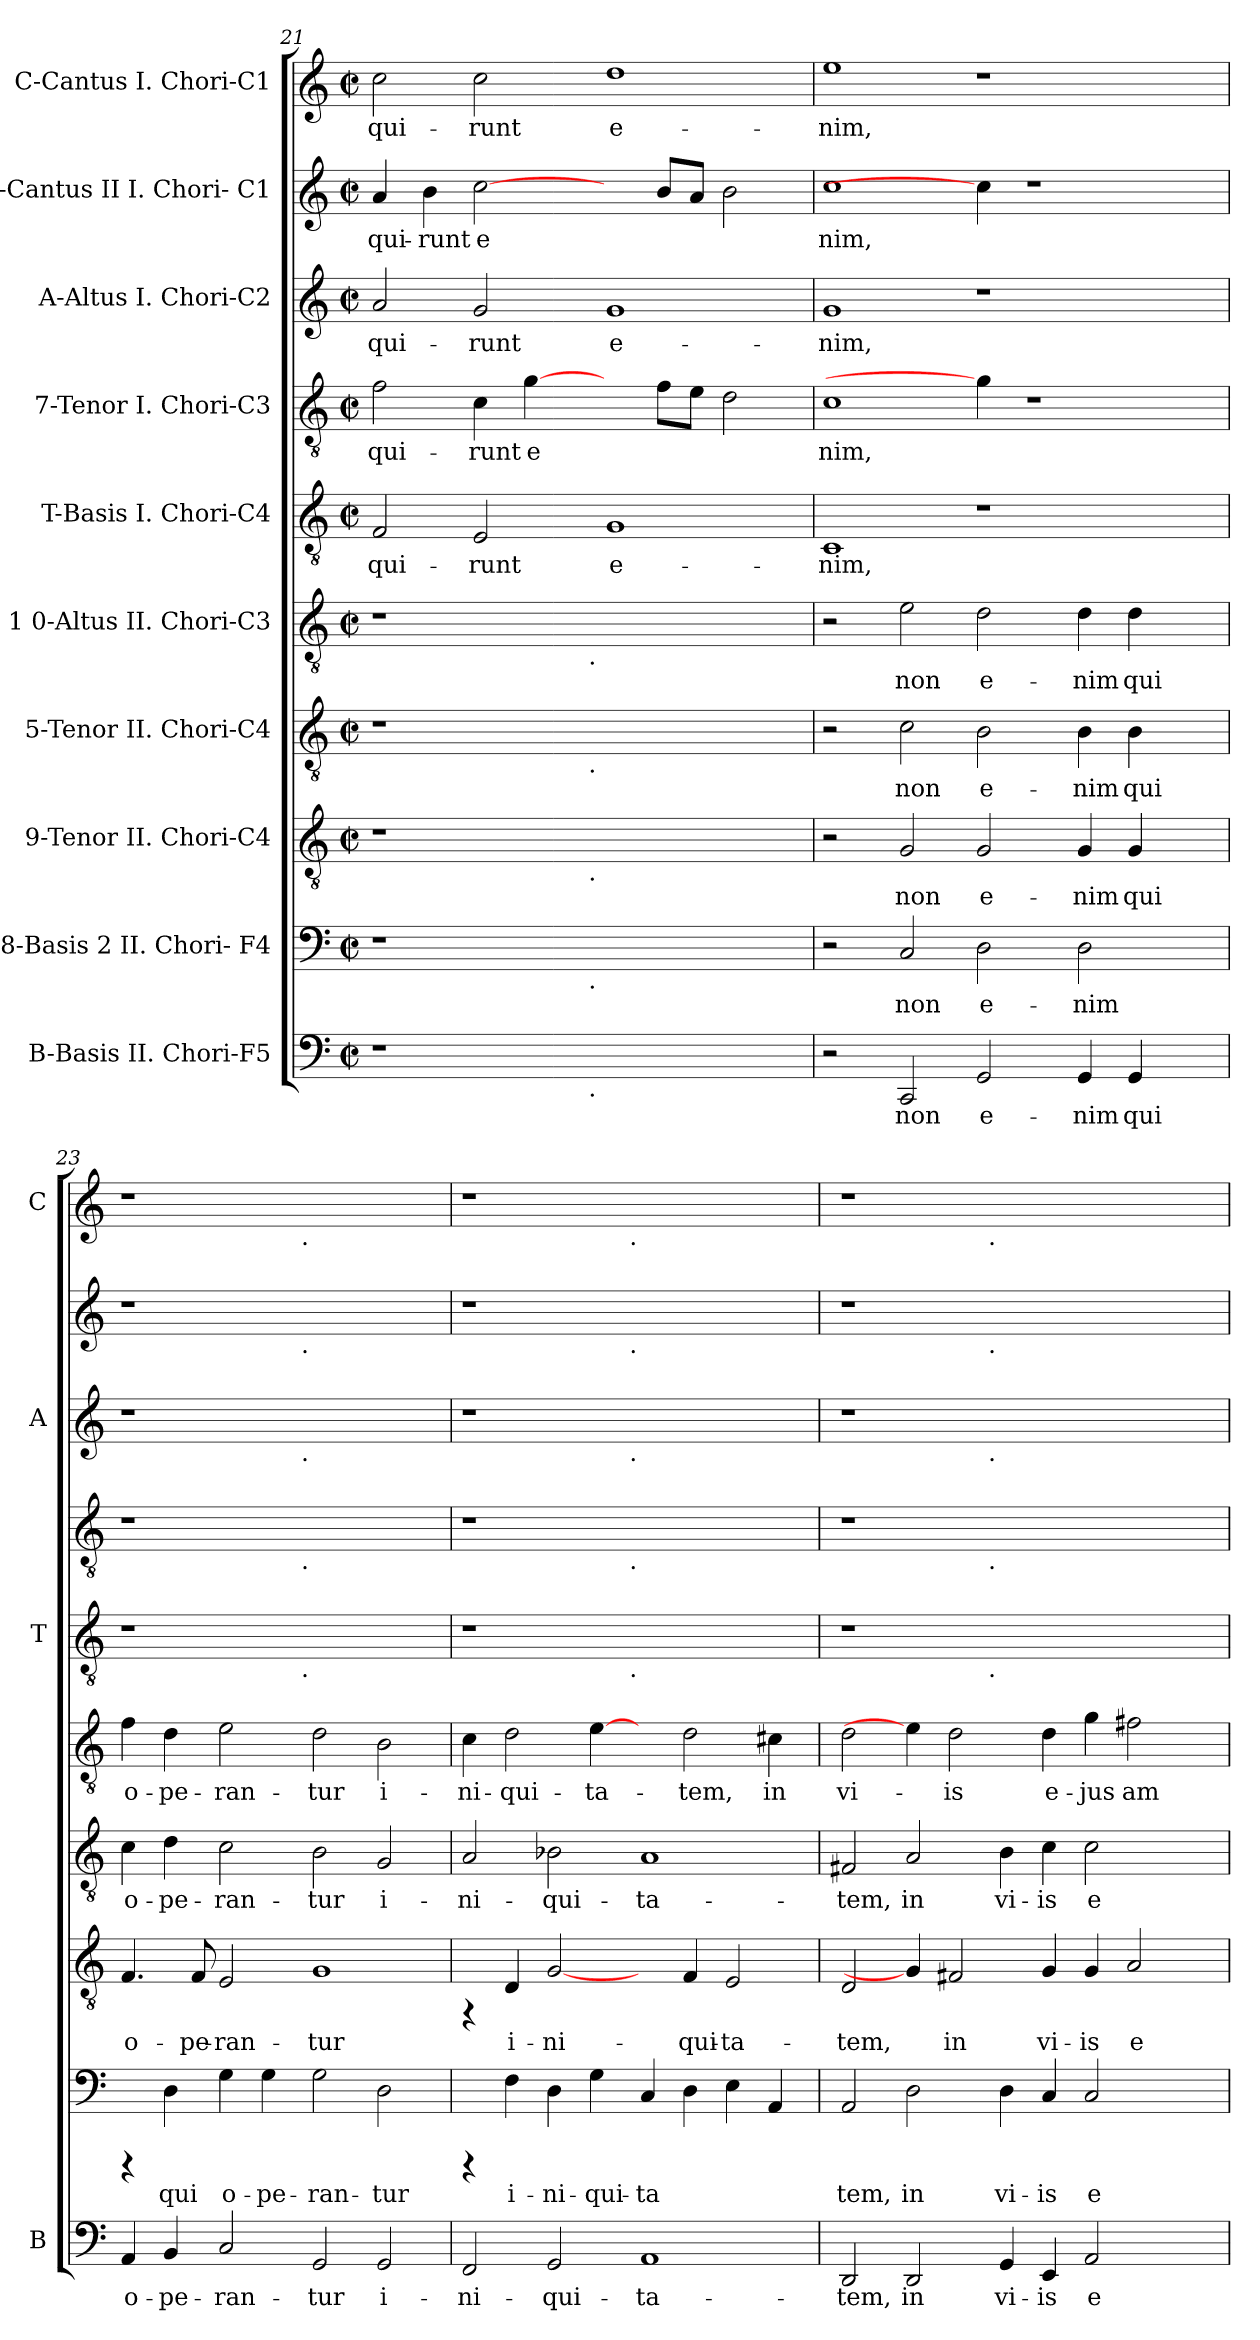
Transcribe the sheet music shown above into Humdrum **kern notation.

**kern	**text	**kern	**text	**kern	**text	**kern	**text	**kern	**text	**kern	**text	**kern	**text	**kern	**text	**kern	**text	**kern	**text
*part10	*part10	*part9	*part9	*part8	*part8	*part7	*part7	*part6	*part6	*part5	*part5	*part4	*part4	*part3	*part3	*part2	*part2	*part1	*part1
*staff10	*staff10	*staff9	*staff9	*staff8	*staff8	*staff7	*staff7	*staff6	*staff6	*staff5	*staff5	*staff4	*staff4	*staff3	*staff3	*staff2	*staff2	*staff1	*staff1
*I"B-Basis  II. Chori-F5	*	*I"8-Basis 2  II. Chori- F4	*	*I"9-Tenor  II. Chori-C4	*	*I"5-Tenor  II. Chori-C4	*	*I"1 0-Altus  II. Chori-C3	*	*I"T-Basis  I. Chori-C4	*	*I"7-Tenor  I. Chori-C3	*	*I"A-Altus  I. Chori-C2	*	*I"6-Cantus II  I. Chori- C1	*	*I"C-Cantus  I. Chori-C1	*
*I'B	*	*	*	*	*	*	*	*	*	*I'T	*	*	*	*I'A	*	*	*	*I'C	*
*clefF4	*	*clefF4	*	*clefGv2	*	*clefGv2	*	*clefGv2	*	*clefGv2	*	*clefGv2	*	*clefG2	*	*clefG2	*	*clefG2	*
*k[]	*	*k[]	*	*k[]	*	*k[]	*	*k[]	*	*k[]	*	*k[]	*	*k[]	*	*k[]	*	*k[]	*
*C:	*	*C:	*	*C:	*	*C:	*	*C:	*	*C:	*	*C:	*	*C:	*	*C:	*	*C:	*
*M2/2	*	*M2/2	*	*M2/2	*	*M2/2	*	*M2/2	*	*M2/2	*	*M2/2	*	*M2/2	*	*M2/2	*	*M2/2	*
*met(c|)	*	*met(c|)	*	*met(c|)	*	*met(c|)	*	*met(c|)	*	*met(c|)	*	*met(c|)	*	*met(c|)	*	*met(c|)	*	*met(c|)	*
=21	=21	=21	=21	=21	=21	=21	=21	=21	=21	=21	=21	=21	=21	=21	=21	=21	=21	=21	=21
!	!	!	!	!	!	!	!	!	!	!	!LO:LY:b:cj	!	!LO:LY:b:cj	!	!LO:LY:b:cj	!	!LO:LY:b:cj	!	!LO:LY:b:cj
*^	*	*^	*	*^	*	*^	*	*^	*	*	*	*	*	*	*	*	*	*	*
1r	2ryy	.	1r	2ryy	.	1r	2ryy	.	1r	2ryy	.	1r	2ryy	.	2F/	-qui-	2f\	-qui-	2a/	-qui-	4a/	-qui-	2cc\	-qui-
!	!	!	!	!	!	!	!	!	!	!	!	!	!	!	!	!	!	!	!	!	!	!LO:LY:b:cj	!	!
.	.	.	.	.	.	.	.	.	.	.	.	.	.	.	.	.	.	.	.	.	4b\	-runt	.	.
!	!	!	!	!	!	!	!	!	!	!	!	!	!	!	!	!LO:LY:b:cj	!	!LO:LY:b:cj	!	!LO:LY:b:cj	!	!LO:LY:b:cj	!	!LO:LY:b:cj
.	4ryy	.	.	4ryy	.	.	4ryy	.	.	4ryy	.	.	4ryy	.	2E/	-runt	4c\	-runt	2g/	-runt	[2cc\	e-	2cc\	-runt
!	!	!	!	!	!	!	!	!	!	!	!	!	!	!	!	!	!	!LO:LY:b:cj	!	!	!	!	!	!
.	8ryy	.	.	8ryy	.	.	8ryy	.	.	8ryy	.	.	8ryy	.	.	.	[4g\	e-	.	.	.	.	.	.
.	16ryy	.	.	16ryy	.	.	16ryy	.	.	16ryy	.	.	16ryy	.	.	.	.	.	.	.	.	.	.	.
.	64ryy	.	.	64ryy	.	.	64ryy	.	.	64ryy	.	.	64ryy	.	.	.	.	.	.	.	.	.	.	.
!	!	!	!	!	!	!	!	!	!	!	!	!	!LO:TX:b:t=.	!	!	!	!	!	!	!	!	!	!	!
!	!	!	!	!	!	!	!	!	!	!LO:TX:b:t=.	!	!	!	!	!	!	!	!	!	!	!	!	!	!
!	!	!	!	!	!	!	!LO:TX:b:t=.	!	!	!	!	!	!	!	!	!	!	!	!	!	!	!	!	!
!	!	!	!	!LO:TX:b:t=.	!	!	!	!	!	!	!	!	!	!	!	!	!	!	!	!	!	!	!	!
!	!LO:TX:b:t=.	!	!	!	!	!	!	!	!	!	!	!	!	!	!	!	!	!	!	!	!	!	!	!
.	1ryy	.	.	1ryy	.	.	1ryy	.	.	1ryy	.	.	1ryy	.	.	.	.	.	.	.	.	.	.	.
!	!	!	!	!	!	!	!	!	!	!	!	!	!	!	!	!LO:LY:b:cj	!	!	!	!LO:LY:b:cj	!	!	!	!LO:LY:b:cj
1ryy	.	.	1ryy	.	.	1ryy	.	.	1ryy	.	.	1ryy	.	.	1G	e-	4ryy	.	1g	e-	4ryy	.	1dd	e-
!	!	!	!	!	!	!	!	!	!	!	!	!	!	!	!	!	!	!LO:LY:b:cj	!	!	!	!LO:LY:b:cj	!	!
.	.	.	.	.	.	.	.	.	.	.	.	.	.	.	.	.	8f\L	--	.	.	8b/L	--	.	.
!	!	!	!	!	!	!	!	!	!	!	!	!	!	!	!	!	!	!LO:LY:b:cj	!	!	!	!LO:LY:b:cj	!	!
.	.	.	.	.	.	.	.	.	.	.	.	.	.	.	.	.	8e\J	--	.	.	8a/J	--	.	.
!	!	!	!	!	!	!	!	!	!	!	!	!	!	!	!	!	!	!LO:LY:b:cj	!	!	!	!LO:LY:b:cj	!	!
.	.	.	.	.	.	.	.	.	.	.	.	.	.	.	.	.	2d\	--	.	.	2b\	--	.	.
.	32.ryy	.	.	32.ryy	.	.	32.ryy	.	.	32.ryy	.	.	32.ryy	.	.	.	.	.	.	.	.	.	.	.
!!LO:PB:g=z
=22	=22	=22	=22	=22	=22	=22	=22	=22	=22	=22	=22	=22	=22	=22	=22	=22	=22	=22	=22	=22	=22	=22	=22	=22
!	!	!	!	!	!	!	!	!	!	!	!	!	!	!	!	!LO:LY:b:cj	!	!LO:LY:b:cj	!	!LO:LY:b:cj	!	!LO:LY:b:cj	!	!LO:LY:b:cj
*v	*v	*	*	*	*	*v	*v	*	*v	*v	*	*v	*v	*	*	*	*	*	*	*	*	*	*	*
*	*	*v	*v	*	*	*	*	*	*	*	*	*	*	*	*	*	*	*	*	*
2r	.	2r	.	2r	.	2r	.	2r	.	1C	-nim,	1c	-nim,	1g	-nim,	1cc	-nim,	1ee	-nim,
!	!LO:LY:b:cj	!	!LO:LY:b:cj	!	!LO:LY:b:cj	!	!LO:LY:b:cj	!	!LO:LY:b:cj	!	!	!	!	!	!	!	!	!	!
2CC/	non	2C/	non	2G/	non	2c\	non	2e\	non	.	.	.	.	.	.	.	.	.	.
!	!LO:LY:b:cj	!	!LO:LY:b:cj	!	!LO:LY:b:cj	!	!LO:LY:b:cj	!	!LO:LY:b:cj	!	!	!	!	!	!	!	!	!	!
2GG/	e-	2D\	e-	2G/	e-	2B\	e-	2d\	e-	1r	.	4g\]	.	1r	.	4cc\]	.	1r	.
.	.	.	.	.	.	.	.	.	.	.	.	1r	.	.	.	1r	.	.	.
!	!LO:LY:b:cj	!	!LO:LY:b:cj	!	!LO:LY:b:cj	!	!LO:LY:b:cj	!	!LO:LY:b:cj	!	!	!	!	!	!	!	!	!	!
4GG/	-nim	2D\	-nim	4G/	-nim	4B\	-nim	4d\	-nim	.	.	.	.	.	.	.	.	.	.
!	!LO:LY:b:cj	!	!	!	!LO:LY:b:cj	!	!LO:LY:b:cj	!	!LO:LY:b:cj	!	!	!	!	!	!	!	!	!	!
4GG/	qui	.	.	4G/	qui	4B\	qui	4d\	qui	.	.	.	.	.	.	.	.	.	.
4ryy	.	4ryy	.	4ryy	.	4ryy	.	4ryy	.	4ryy	.	.	.	4ryy	.	.	.	4ryy	.
=23	=23	=23	=23	=23	=23	=23	=23	=23	=23	=23	=23	=23	=23	=23	=23	=23	=23	=23	=23
!	!LO:LY:b:cj	!	!	!	!LO:LY:b:cj	!	!LO:LY:b:cj	!	!LO:LY:b:cj	!	!	!	!	!	!	!	!	!	!
*	*	*	*	*	*	*	*	*	*	*^	*	*^	*	*^	*	*^	*	*^	*
4AA/	o-	4rCCC	.	4.F/	o-	4c\	o-	4f\	o-	1r	2ryy	.	1r	2ryy	.	1r	2ryy	.	1r	2ryy	.	1r	2ryy	.
!	!LO:LY:b:cj	!	!LO:LY:b:cj	!	!	!	!LO:LY:b:cj	!	!LO:LY:b:cj	!	!	!	!	!	!	!	!	!	!	!	!	!	!	!
4BB/	-pe-	4D\	qui	.	.	4d\	-pe-	4d\	-pe-	.	.	.	.	.	.	.	.	.	.	.	.	.	.	.
!	!	!	!	!	!LO:LY:b:cj	!	!	!	!	!	!	!	!	!	!	!	!	!	!	!	!	!	!	!
.	.	.	.	8F/	-pe-	.	.	.	.	.	.	.	.	.	.	.	.	.	.	.	.	.	.	.
!	!LO:LY:b:cj	!	!LO:LY:b:cj	!	!LO:LY:b:cj	!	!LO:LY:b:cj	!	!LO:LY:b:cj	!	!	!	!	!	!	!	!	!	!	!	!	!	!	!
2C/	-ran-	4G\	o-	2E/	-ran-	2c\	-ran-	2e\	-ran-	.	4...ryy	.	.	4...ryy	.	.	4...ryy	.	.	4...ryy	.	.	4...ryy	.
!	!	!	!LO:LY:b:cj	!	!	!	!	!	!	!	!	!	!	!	!	!	!	!	!	!	!	!	!	!
.	.	4G\	-pe-	.	.	.	.	.	.	.	.	.	.	.	.	.	.	.	.	.	.	.	.	.
!	!	!	!	!	!	!	!	!	!	!	!	!	!	!	!	!	!	!	!	!	!	!	!LO:TX:b:t=.	!
!	!	!	!	!	!	!	!	!	!	!	!	!	!	!	!	!	!	!	!	!LO:TX:b:t=.	!	!	!	!
!	!	!	!	!	!	!	!	!	!	!	!	!	!	!	!	!	!LO:TX:b:t=.	!	!	!	!	!	!	!
!	!	!	!	!	!	!	!	!	!	!	!	!	!	!LO:TX:b:t=.	!	!	!	!	!	!	!	!	!	!
!	!	!	!	!	!	!	!	!	!	!	!LO:TX:b:t=.	!	!	!	!	!	!	!	!	!	!	!	!	!
.	.	.	.	.	.	.	.	.	.	.	1ryy	.	.	1ryy	.	.	1ryy	.	.	1ryy	.	.	1ryy	.
!	!LO:LY:b:cj	!	!LO:LY:b:cj	!	!LO:LY:b:cj	!	!LO:LY:b:cj	!	!LO:LY:b:cj	!	!	!	!	!	!	!	!	!	!	!	!	!	!	!
2GG/	-tur	2G\	-ran-	1G	-tur	2B\	-tur	2d\	-tur	1ryy	.	.	1ryy	.	.	1ryy	.	.	1ryy	.	.	1ryy	.	.
!	!LO:LY:b:cj	!	!LO:LY:b:cj	!	!	!	!LO:LY:b:cj	!	!LO:LY:b:cj	!	!	!	!	!	!	!	!	!	!	!	!	!	!	!
2GG/	i-	2D\	-tur	.	.	2G/	i-	2B\	i-	.	.	.	.	.	.	.	.	.	.	.	.	.	.	.
.	.	.	.	.	.	.	.	.	.	.	32ryy	.	.	32ryy	.	.	32ryy	.	.	32ryy	.	.	32ryy	.
=24	=24	=24	=24	=24	=24	=24	=24	=24	=24	=24	=24	=24	=24	=24	=24	=24	=24	=24	=24	=24	=24	=24	=24	=24
!	!LO:LY:b:cj	!	!	!	!	!	!LO:LY:b:cj	!	!LO:LY:b:cj	!	!	!	!	!	!	!	!	!	!	!	!	!	!	!
2FF/	-ni-	4rCCC	.	4rFF	.	2A/	-ni-	4c\	-ni-	1r	2ryy	.	1r	2ryy	.	1r	2ryy	.	1r	2ryy	.	1r	2ryy	.
!	!	!	!LO:LY:b:cj	!	!LO:LY:b:cj	!	!	!	!LO:LY:b:cj	!	!	!	!	!	!	!	!	!	!	!	!	!	!	!
.	.	4F\	i-	4D/	i-	.	.	2d\	-qui-	.	.	.	.	.	.	.	.	.	.	.	.	.	.	.
!	!LO:LY:b:cj	!	!LO:LY:b:cj	!	!LO:LY:b:cj	!	!LO:LY:b:cj	!	!	!	!	!	!	!	!	!	!	!	!	!	!	!	!	!
2GG/	-qui-	4D\	-ni-	[2G/	-ni-	2B-X\	-qui-	.	.	.	4...ryy	.	.	4...ryy	.	.	4...ryy	.	.	4...ryy	.	.	4...ryy	.
!	!	!	!LO:LY:b:cj	!	!	!	!	!	!LO:LY:b:cj	!	!	!	!	!	!	!	!	!	!	!	!	!	!	!
.	.	4G\	-qui-	.	.	.	.	[4e\	-ta-	.	.	.	.	.	.	.	.	.	.	.	.	.	.	.
!	!	!	!	!	!	!	!	!	!	!	!	!	!	!	!	!	!	!	!	!	!	!	!LO:TX:b:t=.	!
!	!	!	!	!	!	!	!	!	!	!	!	!	!	!	!	!	!	!	!	!LO:TX:b:t=.	!	!	!	!
!	!	!	!	!	!	!	!	!	!	!	!	!	!	!	!	!	!LO:TX:b:t=.	!	!	!	!	!	!	!
!	!	!	!	!	!	!	!	!	!	!	!	!	!	!LO:TX:b:t=.	!	!	!	!	!	!	!	!	!	!
!	!	!	!	!	!	!	!	!	!	!	!LO:TX:b:t=.	!	!	!	!	!	!	!	!	!	!	!	!	!
.	.	.	.	.	.	.	.	.	.	.	1ryy	.	.	1ryy	.	.	1ryy	.	.	1ryy	.	.	1ryy	.
!	!LO:LY:b:cj	!	!LO:LY:b:cj	!	!	!	!LO:LY:b:cj	!	!	!	!	!	!	!	!	!	!	!	!	!	!	!	!	!
1AA	-ta-	4C/	-ta-	4ryy	.	1A	-ta-	4ryy	.	1ryy	.	.	1ryy	.	.	1ryy	.	.	1ryy	.	.	1ryy	.	.
!	!	!	!LO:LY:b:cj	!	!LO:LY:b:cj	!	!	!	!LO:LY:b:cj	!	!	!	!	!	!	!	!	!	!	!	!	!	!	!
.	.	4D\	--	4F/	-qui-	.	.	2d\	-tem,	.	.	.	.	.	.	.	.	.	.	.	.	.	.	.
!	!	!	!LO:LY:b:cj	!	!LO:LY:b:cj	!	!	!	!	!	!	!	!	!	!	!	!	!	!	!	!	!	!	!
.	.	4E\	--	2E/	-ta-	.	.	.	.	.	.	.	.	.	.	.	.	.	.	.	.	.	.	.
!	!	!	!LO:LY:b:cj	!	!	!	!	!	!LO:LY:b:cj	!	!	!	!	!	!	!	!	!	!	!	!	!	!	!
.	.	4AA/	--	.	.	.	.	4c#X\	in	.	.	.	.	.	.	.	.	.	.	.	.	.	.	.
.	.	.	.	.	.	.	.	.	.	.	32ryy	.	.	32ryy	.	.	32ryy	.	.	32ryy	.	.	32ryy	.
=25	=25	=25	=25	=25	=25	=25	=25	=25	=25	=25	=25	=25	=25	=25	=25	=25	=25	=25	=25	=25	=25	=25	=25	=25
!	!LO:LY:b:cj	!	!LO:LY:b:cj	!	!LO:LY:b:cj	!	!LO:LY:b:cj	!	!LO:LY:b:cj	!	!	!	!	!	!	!	!	!	!	!	!	!	!	!
2DD/	-tem,	2AA/	-tem,	2D/	-tem,	2F#X/	-tem,	2d\	vi-	1r	2ryy	.	1r	2ryy	.	1r	2ryy	.	1r	2ryy	.	1r	2ryy	.
!	!LO:LY:b:cj	!	!LO:LY:b:cj	!	!	!	!LO:LY:b:cj	!	!	!	!	!	!	!	!	!	!	!	!	!	!	!	!	!
2DD/	in	2D\	in	4G/]	.	2A/	in	4e\]	.	.	4...ryy	.	.	4...ryy	.	.	4...ryy	.	.	4...ryy	.	.	4...ryy	.
!	!	!	!	!	!LO:LY:b:cj	!	!	!	!LO:LY:b:cj	!	!	!	!	!	!	!	!	!	!	!	!	!	!	!
.	.	.	.	2F#X/	in	.	.	2d\	-is	.	.	.	.	.	.	.	.	.	.	.	.	.	.	.
!	!	!	!	!	!	!	!	!	!	!	!	!	!	!	!	!	!	!	!	!	!	!	!LO:TX:b:t=.	!
!	!	!	!	!	!	!	!	!	!	!	!	!	!	!	!	!	!	!	!	!LO:TX:b:t=.	!	!	!	!
!	!	!	!	!	!	!	!	!	!	!	!	!	!	!	!	!	!LO:TX:b:t=.	!	!	!	!	!	!	!
!	!	!	!	!	!	!	!	!	!	!	!	!	!	!LO:TX:b:t=.	!	!	!	!	!	!	!	!	!	!
!	!	!	!	!	!	!	!	!	!	!	!LO:TX:b:t=.	!	!	!	!	!	!	!	!	!	!	!	!	!
.	.	.	.	.	.	.	.	.	.	.	1ryy	.	.	1ryy	.	.	1ryy	.	.	1ryy	.	.	1ryy	.
!	!LO:LY:b:cj	!	!LO:LY:b:cj	!	!	!	!LO:LY:b:cj	!	!	!	!	!	!	!	!	!	!	!	!	!	!	!	!	!
4GG/	vi-	4D\	vi-	.	.	4B\	vi-	.	.	1ryy	.	.	1ryy	.	.	1ryy	.	.	1ryy	.	.	1ryy	.	.
!	!LO:LY:b:cj	!	!LO:LY:b:cj	!	!LO:LY:b:cj	!	!LO:LY:b:cj	!	!LO:LY:b:cj	!	!	!	!	!	!	!	!	!	!	!	!	!	!	!
4EE/	-is	4C/	-is	4G/	vi-	4c\	-is	4d\	e-	.	.	.	.	.	.	.	.	.	.	.	.	.	.	.
!	!LO:LY:b:cj	!	!LO:LY:b:cj	!	!LO:LY:b:cj	!	!LO:LY:b:cj	!	!LO:LY:b:cj	!	!	!	!	!	!	!	!	!	!	!	!	!	!	!
2AA/	e-	2C/	e-	4G/	-is	2c\	e-	4g\	-jus	.	.	.	.	.	.	.	.	.	.	.	.	.	.	.
!	!	!	!	!	!LO:LY:b:cj	!	!	!	!LO:LY:b:cj	!	!	!	!	!	!	!	!	!	!	!	!	!	!	!
.	.	.	.	2A/	e-	.	.	2f#X\	am-	.	.	.	.	.	.	.	.	.	.	.	.	.	.	.
.	.	.	.	.	.	.	.	.	.	.	4ryy	.	.	4ryy	.	.	4ryy	.	.	4ryy	.	.	4ryy	.
4ryy	.	4ryy	.	.	.	4ryy	.	.	.	4ryy	.	.	4ryy	.	.	4ryy	.	.	4ryy	.	.	4ryy	.	.
.	.	.	.	.	.	.	.	.	.	.	32ryy	.	.	32ryy	.	.	32ryy	.	.	32ryy	.	.	32ryy	.
*	*	*	*	*	*	*	*	*	*	*v	*v	*	*	*	*	*v	*v	*	*v	*v	*	*v	*v	*
*	*	*	*	*	*	*	*	*	*	*	*	*v	*v	*	*	*	*	*	*	*
=	=	=	=	=	=	=	=	=	=	=	=	=	=	=	=	=	=	=	=
*-	*-	*-	*-	*-	*-	*-	*-	*-	*-	*-	*-	*-	*-	*-	*-	*-	*-	*-	*-
